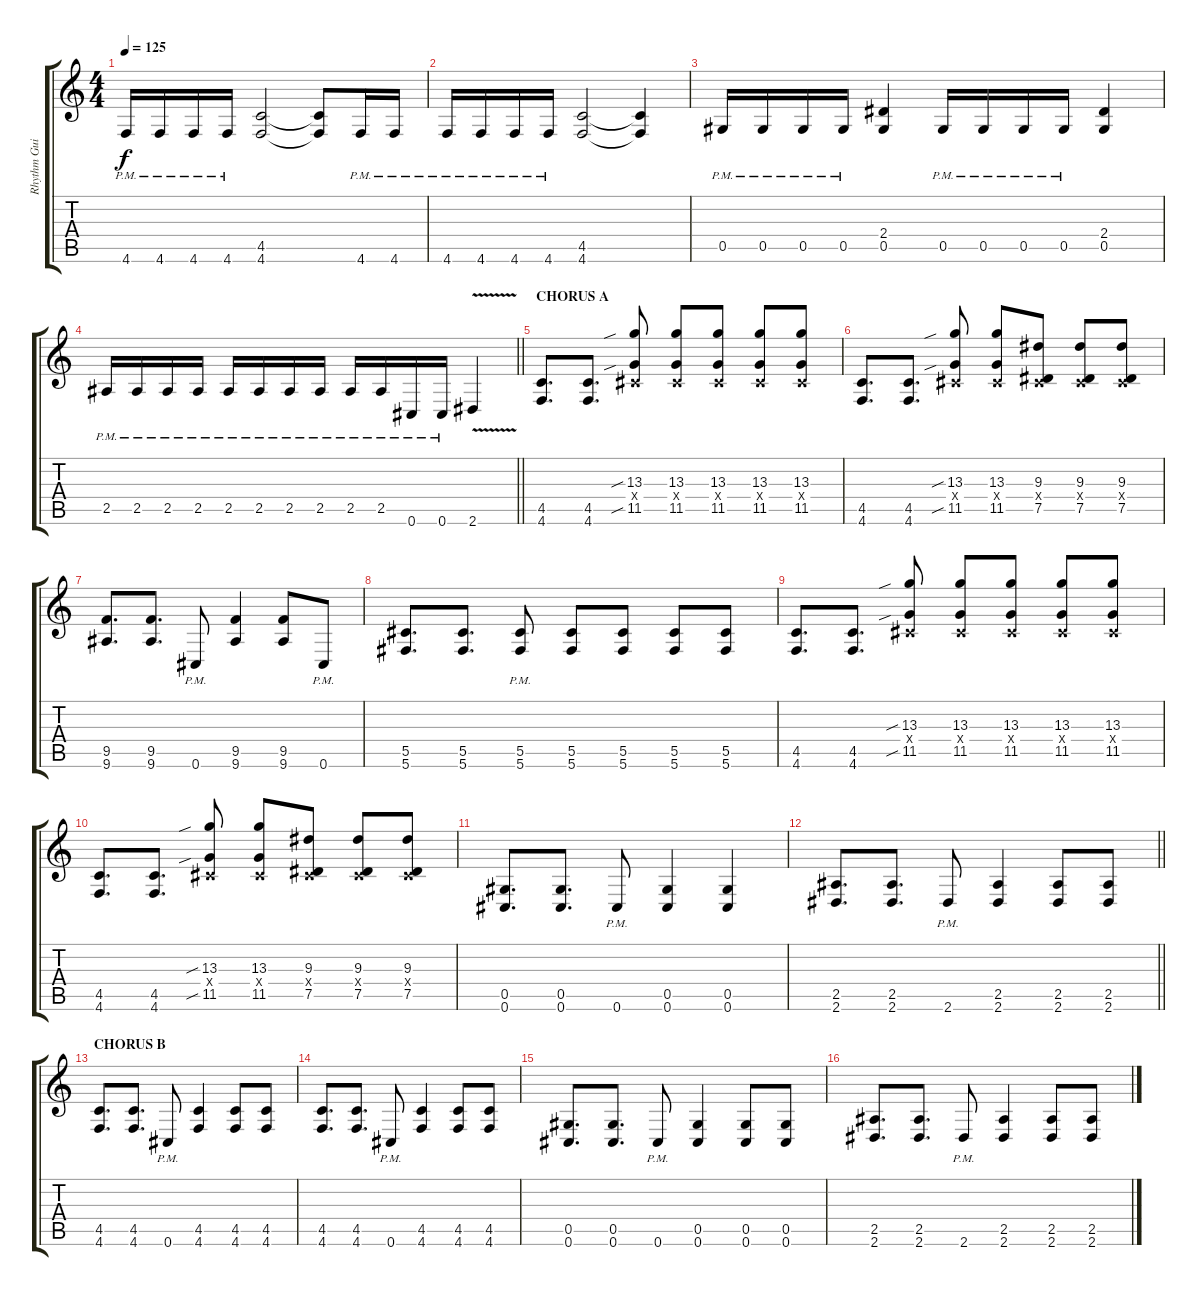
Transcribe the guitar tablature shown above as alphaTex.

\track ("Rhythm Guitar" "Rhythm Gui") {instrument overdrivenguitar}
\staff {score tabs}
\tuning (Eb4 Bb3 Gb3 Db3 Ab2 Db2) {hide}
\ts (4 4)
\tempo 125
\clef g2
\ks c
4.6{pm}.16{dy f} 4.6{pm}.16 4.6{pm}.16 4.6{pm}.16 (4.5 4.6).2 (4.5{t} 4.6{t}).8 4.6{pm}.16 4.6{pm}.16 |
4.6{pm}.16 4.6{pm}.16 4.6{pm}.16 4.6{pm}.16 (4.5 4.6).2 (4.5{t} 4.6{t}).4 |
0.5{pm}.16 0.5{pm}.16 0.5{pm}.16 0.5{pm}.16 (2.4 0.5).4 0.5{pm}.16 0.5{pm}.16 0.5{pm}.16 0.5{pm}.16 (2.4 0.5).4 |
\barLineRight lightlight
2.5{pm}.16 2.5{pm}.16 2.5{pm}.16 2.5{pm}.16 2.5{pm}.16 2.5{pm}.16 2.5{pm}.16 2.5{pm}.16 2.5{pm}.16 2.5{pm}.16 0.6{pm}.16 0.6{pm}.16 2.6{v}.4 |
\section ("" "CHORUS A")
(4.5 4.6).8{d} (4.5 4.6).8{d} (13.3{sib} 0.4{x} 11.5{sib}).8 (13.3 0.4{x} 11.5).8 (13.3 0.4{x} 11.5).8 (13.3 0.4{x} 11.5).8 (13.3 0.4{x} 11.5).8 |
(4.5 4.6).8{d} (4.5 4.6).8{d} (13.3{sib} 0.4{x} 11.5{sib}).8 (13.3 0.4{x} 11.5).8 (9.3 0.4{x} 7.5).8 (9.3 0.4{x} 7.5).8 (9.3 0.4{x} 7.5).8 |
(9.5 9.6).8{d} (9.5 9.6).8{d} 0.6{pm}.8 (9.5 9.6).4 (9.5 9.6).8 0.6{pm}.8 |
(5.5 5.6).8{d} (5.5 5.6).8{d} (5.5{pm} 5.6{pm}).8 (5.5 5.6).8 (5.5 5.6).8 (5.5 5.6).8 (5.5 5.6).8 |
(4.5 4.6).8{d} (4.5 4.6).8{d} (13.3{sib} 0.4{x} 11.5{sib}).8 (13.3 0.4{x} 11.5).8 (13.3 0.4{x} 11.5).8 (13.3 0.4{x} 11.5).8 (13.3 0.4{x} 11.5).8 |
(4.5 4.6).8{d} (4.5 4.6).8{d} (13.3{sib} 0.4{x} 11.5{sib}).8 (13.3 0.4{x} 11.5).8 (9.3 0.4{x} 7.5).8 (9.3 0.4{x} 7.5).8 (9.3 0.4{x} 7.5).8 |
(0.5 0.6).8{d} (0.5 0.6).8{d} 0.6{pm}.8 (0.5 0.6).4 (0.5 0.6).4 |
\barLineRight lightlight
(2.5 2.6).8{d} (2.5 2.6).8{d} 2.6{pm}.8 (2.5 2.6).4 (2.5 2.6).8 (2.5 2.6).8 |
\section ("" "CHORUS B")
(4.5 4.6).8{d} (4.5 4.6).8{d} 0.6{pm}.8 (4.5 4.6).4 (4.5 4.6).8 (4.5 4.6).8 |
(4.5 4.6).8{d} (4.5 4.6).8{d} 0.6{pm}.8 (4.5 4.6).4 (4.5 4.6).8 (4.5 4.6).8 |
(0.5 0.6).8{d} (0.5 0.6).8{d} 0.6{pm}.8 (0.5 0.6).4 (0.5 0.6).8 (0.5 0.6).8 |
(2.5 2.6).8{d} (2.5 2.6).8{d} 2.6{pm}.8 (2.5 2.6).4 (2.5 2.6).8 (2.5 2.6).8
